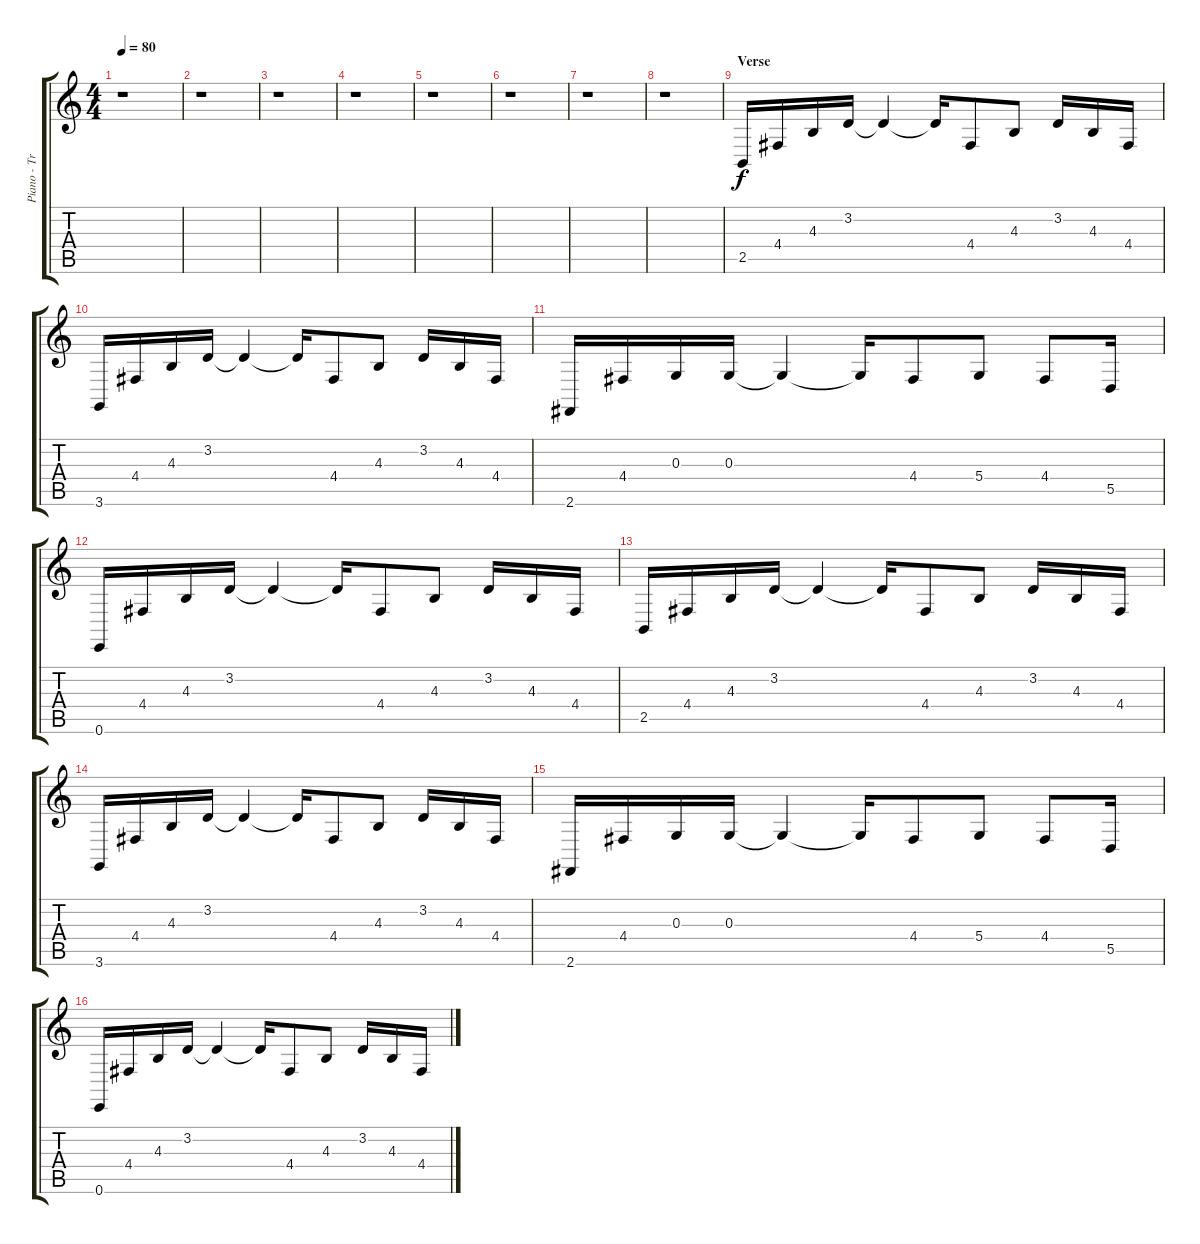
\track ("Piano - Treble" "Piano - Tr") {instrument acousticgrandpiano}
\staff {score tabs}
\tuning (E4 B3 G3 D3 A2 E2) {hide}
\ts (4 4)
\tempo 80
\clef g2
\ks c
r.1{dy f} |
r.1 |
r.1 |
r.1 |
r.1 |
r.1 |
r.1 |
r.1 |
\section ("" "Verse")
2.5.16 4.4.16 4.3.16 3.2.16 3.2{t}.4 3.2{t}.16 4.4.8 4.3.8 3.2.16 4.3.16 4.4.16 |
3.6.16 4.4.16 4.3.16 3.2.16 3.2{t}.4 3.2{t}.16 4.4.8 4.3.8 3.2.16 4.3.16 4.4.16 |
2.6.16 4.4.16 0.3.16 0.3.16 0.3{t}.4 0.3{t}.16 4.4.8 5.4.8 4.4.8 5.5.16 |
0.6.16 4.4.16 4.3.16 3.2.16 3.2{t}.4 3.2{t}.16 4.4.8 4.3.8 3.2.16 4.3.16 4.4.16 |
2.5.16 4.4.16 4.3.16 3.2.16 3.2{t}.4 3.2{t}.16 4.4.8 4.3.8 3.2.16 4.3.16 4.4.16 |
3.6.16 4.4.16 4.3.16 3.2.16 3.2{t}.4 3.2{t}.16 4.4.8 4.3.8 3.2.16 4.3.16 4.4.16 |
2.6.16 4.4.16 0.3.16 0.3.16 0.3{t}.4 0.3{t}.16 4.4.8 5.4.8 4.4.8 5.5.16 |
0.6.16 4.4.16 4.3.16 3.2.16 3.2{t}.4 3.2{t}.16 4.4.8 4.3.8 3.2.16 4.3.16 4.4.16
